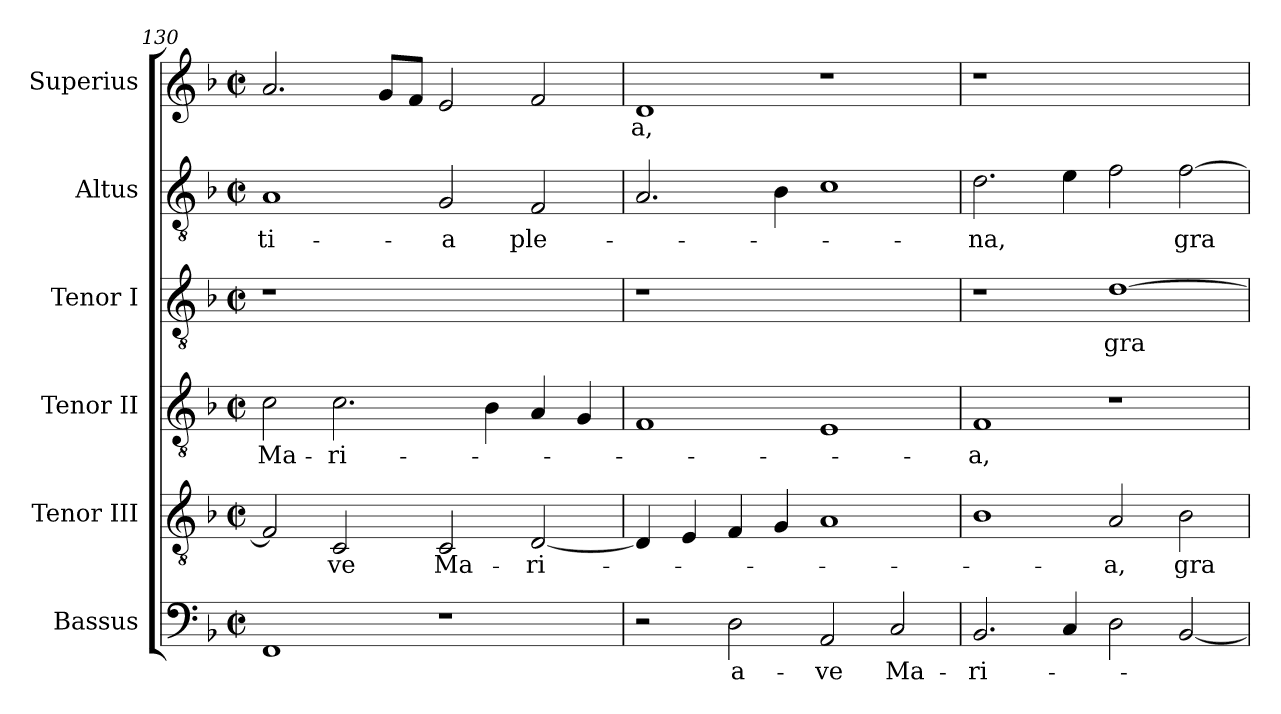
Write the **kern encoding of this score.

**kern	**text	**kern	**text	**kern	**text	**kern	**text	**kern	**text	**kern	**text
*part6	*part6	*part5	*part5	*part4	*part4	*part3	*part3	*part2	*part2	*part1	*part1
*staff6	*staff6	*staff5	*staff5	*staff4	*staff4	*staff3	*staff3	*staff2	*staff2	*staff1	*staff1
*I"Bassus	*	*I"Tenor III	*	*I"Tenor II	*	*I"Tenor I	*	*I"Altus	*	*I"Superius	*
*I'B.	*	*I'T.	*	*I'T.	*	*I'T.	*	*	*	*I'S.	*
*clefF4	*	*clefGv2	*	*clefGv2	*	*clefGv2	*	*clefGv2	*	*clefG2	*
*	*	*ITrd7c12	*	*ITrd7c12	*	*ITrd7c12	*	*ITrd7c12	*	*	*
*k[b-]	*	*k[b-]	*	*k[b-]	*	*k[b-]	*	*k[b-]	*	*k[b-]	*
*F:	*	*F:	*	*F:	*	*F:	*	*F:	*	*F:	*
*M2/2	*	*M2/2	*	*M2/2	*	*M2/2	*	*M2/2	*	*M2/2	*
*met(c|)	*	*met(c|)	*	*met(c|)	*	*met(c|)	*	*met(c|)	*	*met(c|)	*
=130	=130	=130	=130	=130	=130	=130	=130	=130	=130	=130	=130
!	!	!	!	!	!LO:LY:b:color=#000000	!LO:N:vis=1	!	!	!	!	!
!	!	!	!	!	!	!	!	!	!LO:LY:b:color=#000000	!	!
1FFi	.	2FFi/]	.	2Ci\	Ma-	1r	.	1AAi	-ti-	2.ai/	.
!	!	!	!LO:LY:b:color=#000000	!	!	!	!	!	!	!	!
!	!	!	!	!	!LO:LY:b:color=#000000	!	!	!	!	!	!
.	.	2CCi/	-ve	2.Ci\	-ri-	.	.	.	.	.	.
.	.	.	.	.	.	.	.	.	.	8gi/L	.
.	.	.	.	.	.	.	.	.	.	8fi/J	.
!	!	!	!LO:LY:b:color=#000000	!	!	!	!	!	!	!	!
!	!	!	!	!	!	!	!	!	!LO:LY:b:color=#000000	!	!
1r	.	2CCi/	Ma-	.	.	1ryy	.	2GGi/	-a	2ei/	.
.	.	.	.	4BB-i\	.	.	.	.	.	.	.
!	!	!	!LO:LY:b:color=#000000	!	!	!	!	!	!	!	!
!	!	!	!	!	!	!	!	!	!LO:LY:b:color=#000000	!	!
.	.	[<2DDi/	-ri-	4AAi/	.	.	.	2FFi/	ple-	2fi/	.
.	.	.	.	4GGi/	.	.	.	.	.	.	.
!!LO:LB:g=z
=131	=131	=131	=131	=131	=131	=131	=131	=131	=131	=131	=131
!	!	!	!	!	!	!LO:N:vis=1	!	!	!	!	!
!	!	!	!	!	!	!	!	!	!	!	!LO:LY:b:color=#000000
2r	.	4DDi/]	.	1FFi	.	1r	.	2.AAi/	.	1di	-a,
.	.	4EEi/	.	.	.	.	.	.	.	.	.
!	!LO:LY:b:color=#000000	!	!	!	!	!	!	!	!	!	!
2Di\	a-	4FFi/	.	.	.	.	.	.	.	.	.
.	.	4GGi/	.	.	.	.	.	4BB-i\	.	.	.
!	!LO:LY:b:color=#000000	!	!	!	!	!	!	!	!	!	!
2AAi/	-ve	1AAi	.	1EEi	.	1ryy	.	1Ci	.	1r	.
!	!LO:LY:b:color=#000000	!	!	!	!	!	!	!	!	!	!
2Ci/	Ma-	.	.	.	.	.	.	.	.	.	.
=132	=132	=132	=132	=132	=132	=132	=132	=132	=132	=132	=132
!	!LO:LY:b:color=#000000	!	!	!	!	!	!	!	!	!	!
!	!	!	!	!	!LO:LY:b:color=#000000	!	!	!	!	!	!
!	!	!	!	!	!	!	!	!	!LO:LY:b:color=#000000	!LO:N:vis=1	!
2.BB-i/	-ri-	1BB-i	.	1FFi	-a,	1r	.	2.Di\	-na,	1r	.
4Ci/	.	.	.	.	.	.	.	4Ei\	.	.	.
!	!	!	!LO:LY:b:color=#000000	!	!	!	!	!	!	!	!
!	!	!	!	!	!	!	!LO:LY:b:color=#000000	!	!	!	!
2Di\	.	2AAi/	-a,	1r	.	[>1Di	gra-	2Fi\	.	1ryy	.
!	!	!	!LO:LY:b:color=#000000	!	!	!	!	!	!	!	!
!	!	!	!	!	!	!	!	!	!LO:LY:b:color=#000000	!	!
[<2BB-i/	.	2BB-i\	gra-	.	.	.	.	[>2Fi\	gra-	.	.
=	=	=	=	=	=	=	=	=	=	=	=
*-	*-	*-	*-	*-	*-	*-	*-	*-	*-	*-	*-
